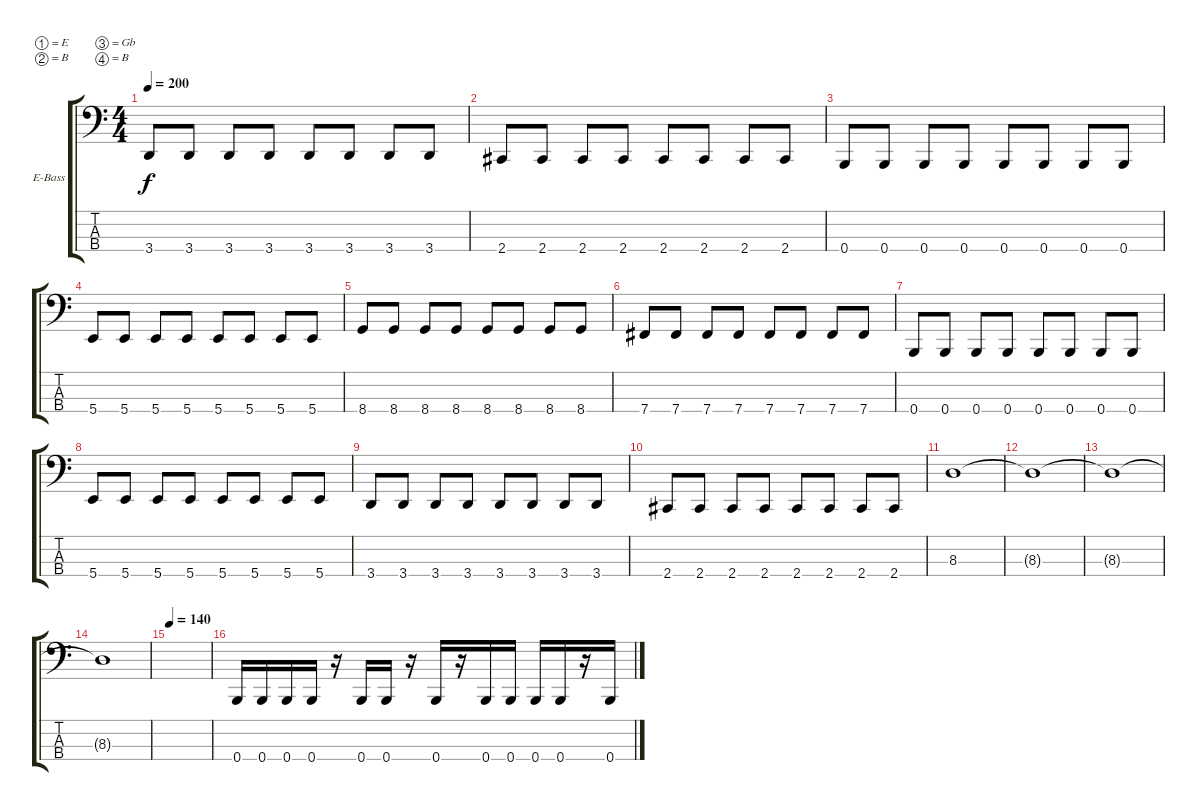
\defaultSystemsLayout 4
\bracketExtendMode groupsimilarinstruments
\firstSystemTrackNameOrientation horizontal
\otherSystemsTrackNameOrientation horizontal
\track ("Electric Bass" "E-Bass") {instrument electricbassfinger}
\staff {score tabs}
\tuning (E2 B1 Gb1 B0)
\ts (4 4)
\tempo 200
\clef f4
\ks c
3.4.8{dy f} 3.4.8 3.4.8 3.4.8 3.4.8 3.4.8 3.4.8 3.4.8 |
2.4.8 2.4.8 2.4.8 2.4.8 2.4.8 2.4.8 2.4.8 2.4.8 |
0.4.8 0.4.8 0.4.8 0.4.8 0.4.8 0.4.8 0.4.8 0.4.8 |
5.4.8 5.4.8 5.4.8 5.4.8 5.4.8 5.4.8 5.4.8 5.4.8 |
8.4.8 8.4.8 8.4.8 8.4.8 8.4.8 8.4.8 8.4.8 8.4.8 |
7.4.8 7.4.8 7.4.8 7.4.8 7.4.8 7.4.8 7.4.8 7.4.8 |
0.4.8 0.4.8 0.4.8 0.4.8 0.4.8 0.4.8 0.4.8 0.4.8 |
5.4.8 5.4.8 5.4.8 5.4.8 5.4.8 5.4.8 5.4.8 5.4.8 |
3.4.8 3.4.8 3.4.8 3.4.8 3.4.8 3.4.8 3.4.8 3.4.8 |
2.4.8 2.4.8 2.4.8 2.4.8 2.4.8 2.4.8 2.4.8 2.4.8 |
8.3.1 |
8.3{t}.1 |
8.3{t}.1 |
8.3{t}.1 |
\tempo 140
|
0.4.16 0.4.16 0.4.16 0.4.16 r.16 0.4.16 0.4.16 r.16 0.4.16 r.16 0.4.16 0.4.16 0.4.16 0.4.16 r.16 0.4.16
